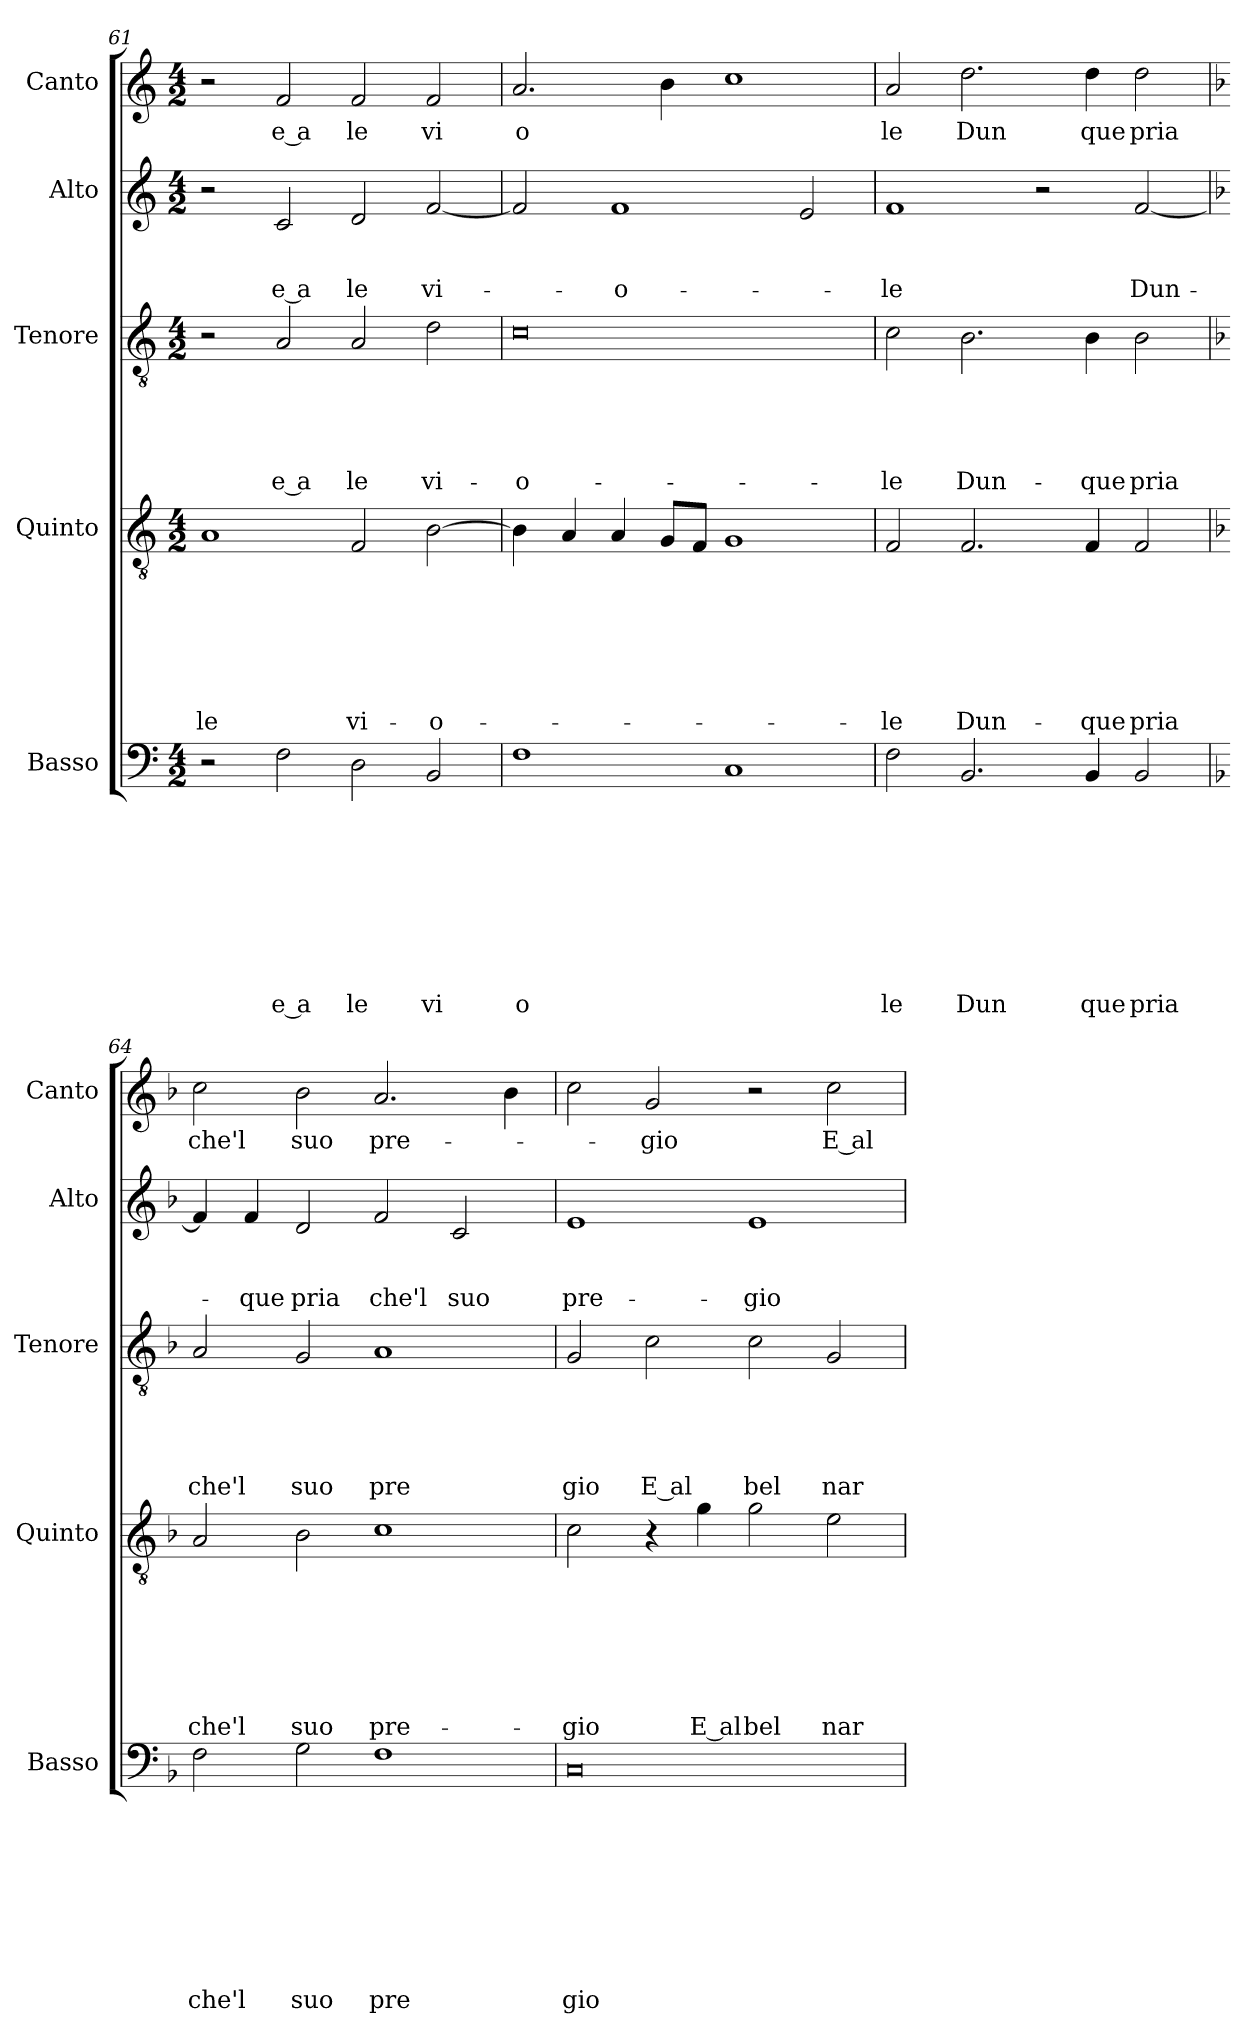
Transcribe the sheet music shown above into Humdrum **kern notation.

**kern	**text	**text	**text	**text	**text	**text	**text	**text	**text	**kern	**text	**text	**text	**text	**text	**text	**text	**kern	**text	**text	**text	**text	**text	**kern	**text	**text	**text	**kern	**text
*part5	*part5	*part5	*part5	*part5	*part5	*part5	*part5	*part5	*part5	*part4	*part4	*part4	*part4	*part4	*part4	*part4	*part4	*part3	*part3	*part3	*part3	*part3	*part3	*part2	*part2	*part2	*part2	*part1	*part1
*staff5	*staff5	*staff5	*staff5	*staff5	*staff5	*staff5	*staff5	*staff5	*staff5	*staff4	*staff4	*staff4	*staff4	*staff4	*staff4	*staff4	*staff4	*staff3	*staff3	*staff3	*staff3	*staff3	*staff3	*staff2	*staff2	*staff2	*staff2	*staff1	*staff1
*I"Basso	*	*	*	*	*	*	*	*	*	*I"Quinto	*	*	*	*	*	*	*	*I"Tenore	*	*	*	*	*	*I"Alto	*	*	*	*I"Canto	*
*I'Basso	*	*	*	*	*	*	*	*	*	*I'Quinto	*	*	*	*	*	*	*	*I'Tenore	*	*	*	*	*	*I'Alto	*	*	*	*I'Canto	*
*clefF4	*	*	*	*	*	*	*	*	*	*clefGv2	*	*	*	*	*	*	*	*clefGv2	*	*	*	*	*	*clefG2	*	*	*	*clefG2	*
*k[]	*	*	*	*	*	*	*	*	*	*k[]	*	*	*	*	*	*	*	*k[]	*	*	*	*	*	*k[]	*	*	*	*k[]	*
*C:	*	*	*	*	*	*	*	*	*	*C:	*	*	*	*	*	*	*	*C:	*	*	*	*	*	*C:	*	*	*	*C:	*
*M4/2	*	*	*	*	*	*	*	*	*	*M4/2	*	*	*	*	*	*	*	*M4/2	*	*	*	*	*	*M4/2	*	*	*	*M4/2	*
=61	=61	=61	=61	=61	=61	=61	=61	=61	=61	=61	=61	=61	=61	=61	=61	=61	=61	=61	=61	=61	=61	=61	=61	=61	=61	=61	=61	=61	=61
!	!	!	!	!	!	!	!	!	!	!	!	!	!	!	!	!	!LO:LY:b	!	!	!	!	!	!	!	!	!	!	!	!
2r	.	.	.	.	.	.	.	.	.	1A	.	.	.	.	.	.	le	2r	.	.	.	.	.	2r	.	.	.	2r	.
!	!	!	!	!	!	!	!	!	!LO:LY:b:rj	!	!	!	!	!	!	!	!	!	!	!	!	!	!LO:LY:b:rj	!	!	!	!LO:LY:b:rj	!	!LO:LY:b:rj
2F\	.	.	.	.	.	.	.	.	e a	.	.	.	.	.	.	.	.	(2A/	.	.	.	.	e a	(2c/	.	.	e a	2f/	e a
!	!	!	!	!	!	!	!	!	!LO:LY:b	!	!	!	!	!	!	!	!LO:LY:b	!	!	!	!	!	!LO:LY:b	!	!	!	!LO:LY:b	!	!LO:LY:b
2D\	.	.	.	.	.	.	.	.	le	2F/	.	.	.	.	.	.	vi-	2A/	.	.	.	.	le	2d/	.	.	le	2f/	le
!	!	!	!	!	!	!	!	!	!LO:LY:b	!	!	!	!	!	!	!	!LO:LY:b	!	!	!	!	!	!LO:LY:b	!	!	!	!LO:LY:b	!	!LO:LY:b
2BB/	.	.	.	.	.	.	.	.	vi	[>2B\	.	.	.	.	.	.	-o-	2d\	.	.	.	.	vi-	[<2f/	.	.	vi-	2f/	vi
=62	=62	=62	=62	=62	=62	=62	=62	=62	=62	=62	=62	=62	=62	=62	=62	=62	=62	=62	=62	=62	=62	=62	=62	=62	=62	=62	=62	=62	=62
!	!	!	!	!	!	!	!	!	!LO:LY:b:rj	!	!	!	!	!	!	!	!	!	!	!	!	!	!LO:LY:b	!	!	!	!	!	!LO:LY:b
1F	.	.	.	.	.	.	.	.	o	4B\]	.	.	.	.	.	.	.	0c	.	.	.	.	-o-	2f/]	.	.	.	2.a/	o
.	.	.	.	.	.	.	.	.	.	4A/	.	.	.	.	.	.	.	.	.	.	.	.	.	.	.	.	.	.	.
!	!	!	!	!	!	!	!	!	!	!	!	!	!	!	!	!	!	!	!	!	!	!	!	!	!	!	!LO:LY:b:rj	!	!
.	.	.	.	.	.	.	.	.	.	4A/	.	.	.	.	.	.	.	.	.	.	.	.	.	1f	.	.	-o-	.	.
.	.	.	.	.	.	.	.	.	.	8G/L	.	.	.	.	.	.	.	.	.	.	.	.	.	.	.	.	.	4b\	.
.	.	.	.	.	.	.	.	.	.	8F/J	.	.	.	.	.	.	.	.	.	.	.	.	.	.	.	.	.	.	.
1C	.	.	.	.	.	.	.	.	.	1G	.	.	.	.	.	.	.	.	.	.	.	.	.	.	.	.	.	1cc	.
.	.	.	.	.	.	.	.	.	.	.	.	.	.	.	.	.	.	.	.	.	.	.	.	2e/	.	.	.	.	.
=63	=63	=63	=63	=63	=63	=63	=63	=63	=63	=63	=63	=63	=63	=63	=63	=63	=63	=63	=63	=63	=63	=63	=63	=63	=63	=63	=63	=63	=63
!	!	!	!	!	!	!	!	!	!LO:LY:b	!	!	!	!	!	!	!	!LO:LY:b	!	!	!	!	!	!LO:LY:b	!	!	!	!LO:LY:b	!	!LO:LY:b
2F\	.	.	.	.	.	.	.	.	le	2F/	.	.	.	.	.	.	-le	2c\	.	.	.	.	-le	1f	.	.	-le	2a</	le
!	!	!	!	!	!	!	!	!	!LO:LY:b	!	!	!	!	!	!	!	!LO:LY:b	!	!	!	!	!	!LO:LY:b	!	!	!	!	!	!LO:LY:b
2.BB/	.	.	.	.	.	.	.	.	Dun	2.F/	.	.	.	.	.	.	Dun-	2.B\	.	.	.	.	Dun-	.	.	.	.	2.dd\	Dun
.	.	.	.	.	.	.	.	.	.	.	.	.	.	.	.	.	.	.	.	.	.	.	.	2r	.	.	.	.	.
!	!	!	!	!	!	!	!	!	!LO:LY:b	!	!	!	!	!	!	!	!LO:LY:b	!	!	!	!	!	!LO:LY:b	!	!	!	!	!	!LO:LY:b
4BB/	.	.	.	.	.	.	.	.	que	4F/	.	.	.	.	.	.	-que	4B\	.	.	.	.	-que	.	.	.	.	4dd\	que
!	!	!	!	!	!	!	!	!	!LO:LY:b	!	!	!	!	!	!	!	!LO:LY:b	!	!	!	!	!	!LO:LY:b	!	!	!	!LO:LY:b	!	!LO:LY:b
2BB/	.	.	.	.	.	.	.	.	pria	2F/	.	.	.	.	.	.	pria	2B\	.	.	.	.	pria	[<2f/	.	.	Dun-	2dd\	pria
!!LO:LB:g=z
=64	=64	=64	=64	=64	=64	=64	=64	=64	=64	=64	=64	=64	=64	=64	=64	=64	=64	=64	=64	=64	=64	=64	=64	=64	=64	=64	=64	=64	=64
*k[b-]	*	*	*	*	*	*	*	*	*	*k[b-]	*	*	*	*	*	*	*	*k[b-]	*	*	*	*	*	*k[b-]	*	*	*	*k[b-]	*
*F:	*	*	*	*	*	*	*	*	*	*F:	*	*	*	*	*	*	*	*F:	*	*	*	*	*	*F:	*	*	*	*F:	*
!	!	!	!	!	!	!	!	!	!LO:LY:b	!	!	!	!	!	!	!	!LO:LY:b	!	!	!	!	!	!LO:LY:b	!	!	!	!	!	!LO:LY:b
2F\	.	.	.	.	.	.	.	.	che'l	2A/	.	.	.	.	.	.	che'l	2A/	.	.	.	.	che'l	4f/]	.	.	.	2cc\	che'l
!	!	!	!	!	!	!	!	!	!	!	!	!	!	!	!	!	!	!	!	!	!	!	!	!	!	!	!LO:LY:b	!	!
.	.	.	.	.	.	.	.	.	.	.	.	.	.	.	.	.	.	.	.	.	.	.	.	4f/	.	.	-que	.	.
!	!	!	!	!	!	!	!	!	!LO:LY:b	!	!	!	!	!	!	!	!LO:LY:b	!	!	!	!	!	!LO:LY:b	!	!	!	!LO:LY:b	!	!LO:LY:b
2G\	.	.	.	.	.	.	.	.	suo	2B-\	.	.	.	.	.	.	suo	2G/	.	.	.	.	suo	2d/	.	.	pria	2b-\	suo
!	!	!	!	!	!	!	!	!	!LO:LY:b	!	!	!	!	!	!	!	!LO:LY:b	!	!	!	!	!	!LO:LY:b	!	!	!	!LO:LY:b	!	!LO:LY:b
1F	.	.	.	.	.	.	.	.	pre	1c	.	.	.	.	.	.	pre-	1A	.	.	.	.	pre	2f/	.	.	che'l	2.a/	pre-
!	!	!	!	!	!	!	!	!	!	!	!	!	!	!	!	!	!	!	!	!	!	!	!	!	!	!	!LO:LY:b	!	!
.	.	.	.	.	.	.	.	.	.	.	.	.	.	.	.	.	.	.	.	.	.	.	.	2c/	.	.	suo	.	.
.	.	.	.	.	.	.	.	.	.	.	.	.	.	.	.	.	.	.	.	.	.	.	.	.	.	.	.	4b-\	.
=65	=65	=65	=65	=65	=65	=65	=65	=65	=65	=65	=65	=65	=65	=65	=65	=65	=65	=65	=65	=65	=65	=65	=65	=65	=65	=65	=65	=65	=65
!	!	!	!	!	!	!	!	!	!LO:LY:b	!	!	!	!	!	!	!	!LO:LY:b	!	!	!	!	!	!LO:LY:b	!	!	!	!LO:LY:b	!	!
0C	.	.	.	.	.	.	.	.	gio	2c\	.	.	.	.	.	.	-gio	2G/	.	.	.	.	gio	1e	.	.	pre-	2cc\	.
!	!	!	!	!	!	!	!	!	!	!	!	!	!	!	!	!	!	!	!	!	!	!	!LO:LY:b:rj	!	!	!	!	!	!LO:LY:b
.	.	.	.	.	.	.	.	.	.	4r	.	.	.	.	.	.	.	2c\	.	.	.	.	E al	.	.	.	.	2g/	-gio
!	!	!	!	!	!	!	!	!	!	!	!	!	!	!	!	!	!LO:LY:b:rj	!	!	!	!	!	!	!	!	!	!	!	!
.	.	.	.	.	.	.	.	.	.	4g\	.	.	.	.	.	.	E al	.	.	.	.	.	.	.	.	.	.	.	.
!	!	!	!	!	!	!	!	!	!	!	!	!	!	!	!	!	!LO:LY:b	!	!	!	!	!	!LO:LY:b	!	!	!	!LO:LY:b	!	!
.	.	.	.	.	.	.	.	.	.	2g\	.	.	.	.	.	.	bel	2c\	.	.	.	.	bel	1e	.	.	-gio	2r	.
!	!	!	!	!	!	!	!	!	!	!	!	!	!	!	!	!	!LO:LY:b	!	!	!	!	!	!LO:LY:b	!	!	!	!	!	!LO:LY:b:rj
.	.	.	.	.	.	.	.	.	.	2e\	.	.	.	.	.	.	nar-	2G/	.	.	.	.	nar	.	.	.	.	2cc\	E al
=	=	=	=	=	=	=	=	=	=	=	=	=	=	=	=	=	=	=	=	=	=	=	=	=	=	=	=	=	=
*-	*-	*-	*-	*-	*-	*-	*-	*-	*-	*-	*-	*-	*-	*-	*-	*-	*-	*-	*-	*-	*-	*-	*-	*-	*-	*-	*-	*-	*-
